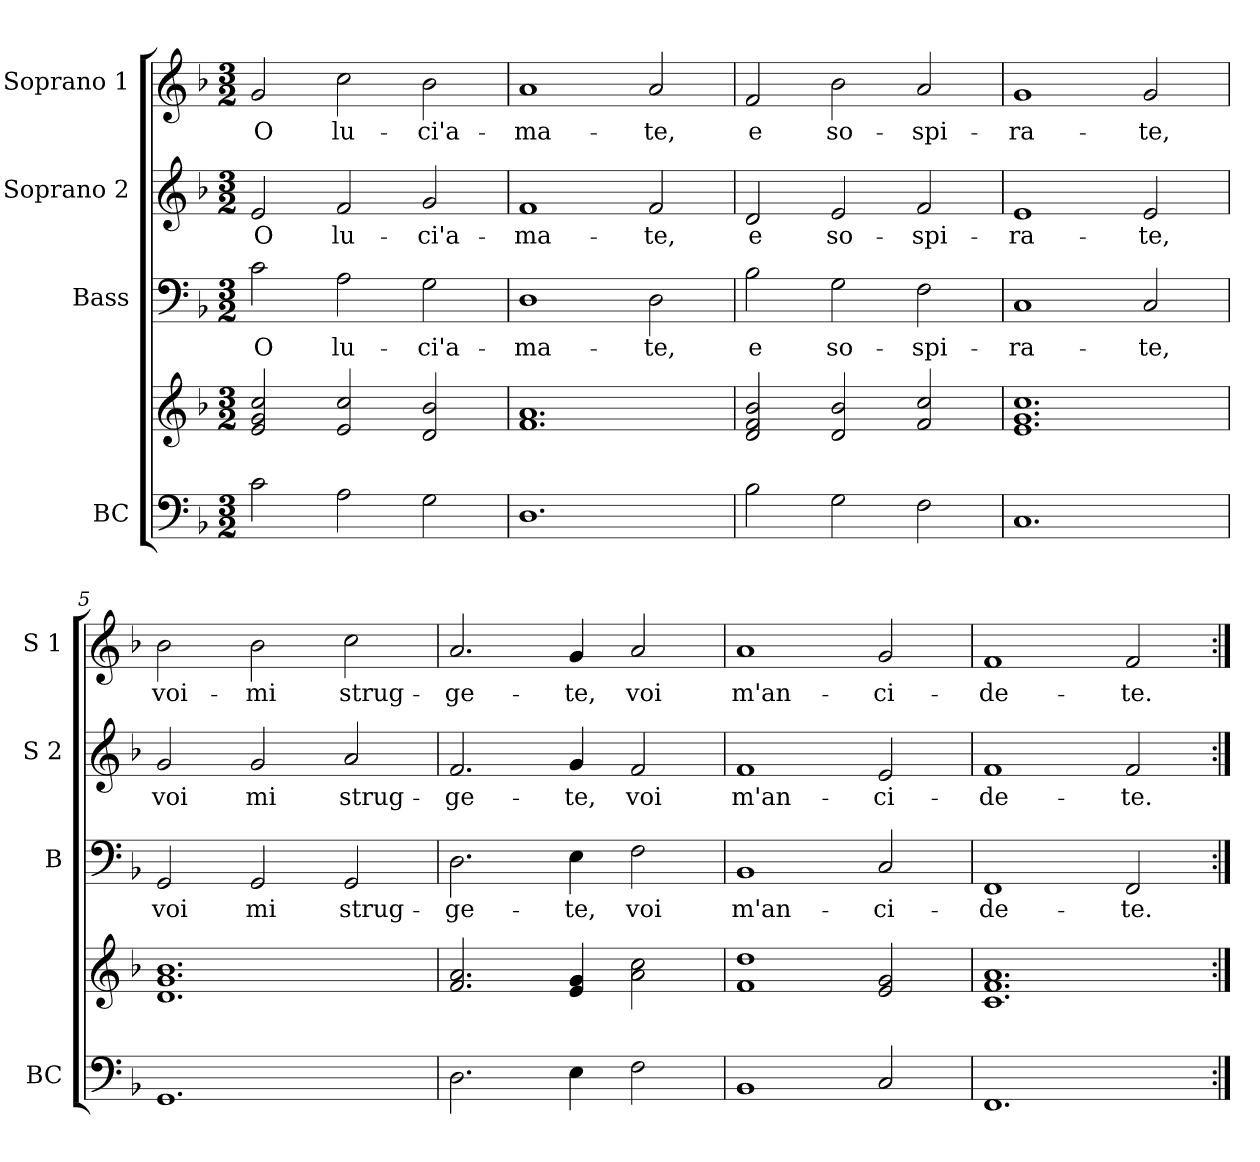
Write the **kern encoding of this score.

**kern	**kern	**kern	**text	**kern	**text	**kern	**text
*part4	*part4	*part3	*part3	*part2	*part2	*part1	*part1
*staff5	*staff4	*staff3	*staff3	*staff2	*staff2	*staff1	*staff1
*I"BC	*	*I"Bass	*	*I"Soprano 2	*	*I"Soprano 1	*
*I'BC	*	*I'B	*	*I'S 2	*	*I'S 1	*
*clefF4	*clefG2	*clefF4	*	*clefG2	*	*clefG2	*
*k[b-]	*k[b-]	*k[b-]	*	*k[b-]	*	*k[b-]	*
*F:	*F:	*F:	*	*F:	*	*F:	*
*M3/2	*M3/2	*M3/2	*	*M3/2	*	*M3/2	*
=1	=1	=1	=1	=1	=1	=1	=1
2c\	2e/ 2g/ 2cc/	2c\	O	2e/	O	2g/	O
2A\	2e/ 2cc/	2A\	lu-	2f/	lu-	2cc\	lu-
2G\	2d/ 2b-/	2G\	-ci'a-	2g/	-ci'a-	2b-\	-ci'a-
=2	=2	=2	=2	=2	=2	=2	=2
1.D	1.f 1.a	1D	-ma-	1f	-ma-	1a	-ma-
.	.	2D\	-te,	2f/	-te,	2a/	-te,
=3	=3	=3	=3	=3	=3	=3	=3
2B-\	2d/ 2f/ 2b-/	2B-\	e	2d/	e	2f/	e
2G\	2d/ 2b-/	2G\	so-	2e/	so-	2b-\	so-
2F\	2f/ 2cc/	2F\	-spi-	2f/	-spi-	2a/	-spi-
=4	=4	=4	=4	=4	=4	=4	=4
1.C	1.e 1.g 1.cc	1C	-ra-	1e	-ra-	1g	-ra-
.	.	2C/	-te,	2e/	-te,	2g/	-te,
=5	=5	=5	=5	=5	=5	=5	=5
1.GG	1.d 1.g 1.b-	2GG/	voi	2g/	voi	2b-\	voi-
.	.	2GG/	mi	2g/	mi	2b-\	-mi
.	.	2GG/	strug-	2a/	strug-	2cc\	strug-
=6	=6	=6	=6	=6	=6	=6	=6
2.D\	2.f/ 2.a/	2.D\	-ge-	2.f/	-ge-	2.a/	-ge-
4E\	4e/ 4g/	4E\	-te,	4g/	-te,	4g/	-te,
2F\	2a\ 2cc\	2F\	voi	2f/	voi	2a/	voi
!!LO:LB:g=z
=7	=7	=7	=7	=7	=7	=7	=7
1BB-	1f 1dd	1BB-	m'an-	1f	m'an-	1a	m'an-
2C/	2e/ 2g/	2C/	-ci-	2e/	-ci-	2g/	-ci-
=8	=8	=8	=8	=8	=8	=8	=8
1.FF	1.c 1.f 1.a	1FF	-de-	1f	-de-	1f	-de-
.	.	2FF/	-te.	2f/	-te.	2f/	-te.
=:|!	=:|!	=:|!	=:|!	=:|!	=:|!	=:|!	=:|!
*-	*-	*-	*-	*-	*-	*-	*-
